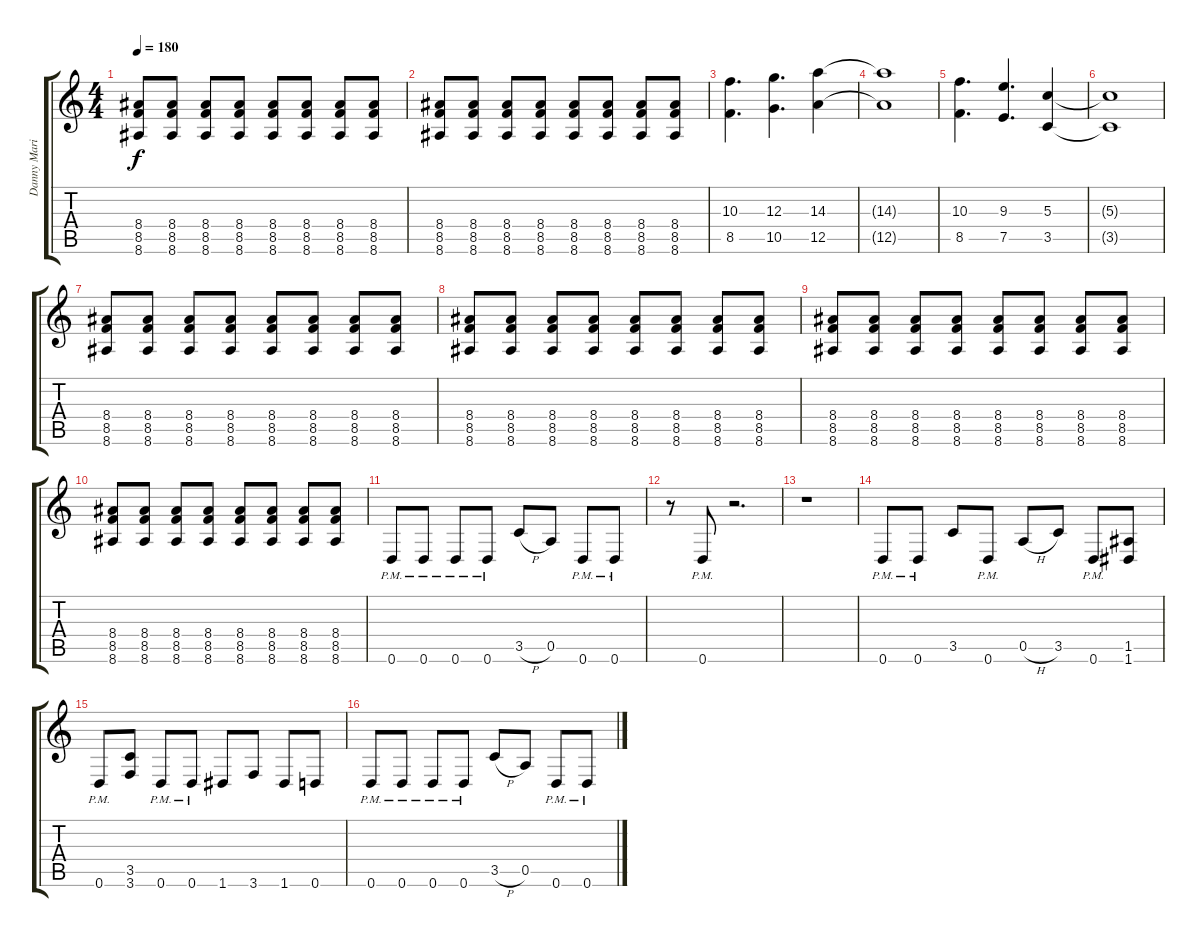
\track ("Danny Marino" "Danny Mari") {instrument distortionguitar}
\staff {score tabs}
\tuning (E4 B3 G3 D3 A2 D2) {hide}
\ts (4 4)
\tempo 180
\clef g2
\ks c
(8.4 8.5 8.6).8{dy f} (8.4 8.5 8.6).8 (8.4 8.5 8.6).8 (8.4 8.5 8.6).8 (8.4 8.5 8.6).8 (8.4 8.5 8.6).8 (8.4 8.5 8.6).8 (8.4 8.5 8.6).8 |
(8.4 8.5 8.6).8 (8.4 8.5 8.6).8 (8.4 8.5 8.6).8 (8.4 8.5 8.6).8 (8.4 8.5 8.6).8 (8.4 8.5 8.6).8 (8.4 8.5 8.6).8 (8.4 8.5 8.6).8 |
(10.3 8.5).4{d} (12.3 10.5).4{d} (14.3 12.5).4 |
(14.3{t} 12.5{t}).1 |
(10.3 8.5).4{d} (9.3 7.5).4{d} (5.3 3.5).4 |
(5.3{t} 3.5{t}).1 |
(8.4 8.5 8.6).8 (8.4 8.5 8.6).8 (8.4 8.5 8.6).8 (8.4 8.5 8.6).8 (8.4 8.5 8.6).8 (8.4 8.5 8.6).8 (8.4 8.5 8.6).8 (8.4 8.5 8.6).8 |
(8.4 8.5 8.6).8 (8.4 8.5 8.6).8 (8.4 8.5 8.6).8 (8.4 8.5 8.6).8 (8.4 8.5 8.6).8 (8.4 8.5 8.6).8 (8.4 8.5 8.6).8 (8.4 8.5 8.6).8 |
(8.4 8.5 8.6).8 (8.4 8.5 8.6).8 (8.4 8.5 8.6).8 (8.4 8.5 8.6).8 (8.4 8.5 8.6).8 (8.4 8.5 8.6).8 (8.4 8.5 8.6).8 (8.4 8.5 8.6).8 |
(8.4 8.5 8.6).8 (8.4 8.5 8.6).8 (8.4 8.5 8.6).8 (8.4 8.5 8.6).8 (8.4 8.5 8.6).8 (8.4 8.5 8.6).8 (8.4 8.5 8.6).8 (8.4 8.5 8.6).8 |
0.6{pm}.8 0.6{pm}.8 0.6{pm}.8 0.6{pm}.8 3.5{h}.8 0.5.8 0.6{pm}.8 0.6{pm}.8 |
r.8 0.6{pm}.8 r.2{d} |
r.1 |
0.6{pm}.8 0.6{pm}.8 3.5.8 0.6{pm}.8 0.5{h}.8 3.5.8 0.6{pm}.8 (1.5 1.6).8 |
0.6{pm}.8 (3.5 3.6).8 0.6{pm}.8 0.6{pm}.8 1.6.8 3.6.8 1.6.8 0.6.8 |
0.6{pm}.8 0.6{pm}.8 0.6{pm}.8 0.6{pm}.8 3.5{h}.8 0.5.8 0.6{pm}.8 0.6{pm}.8
